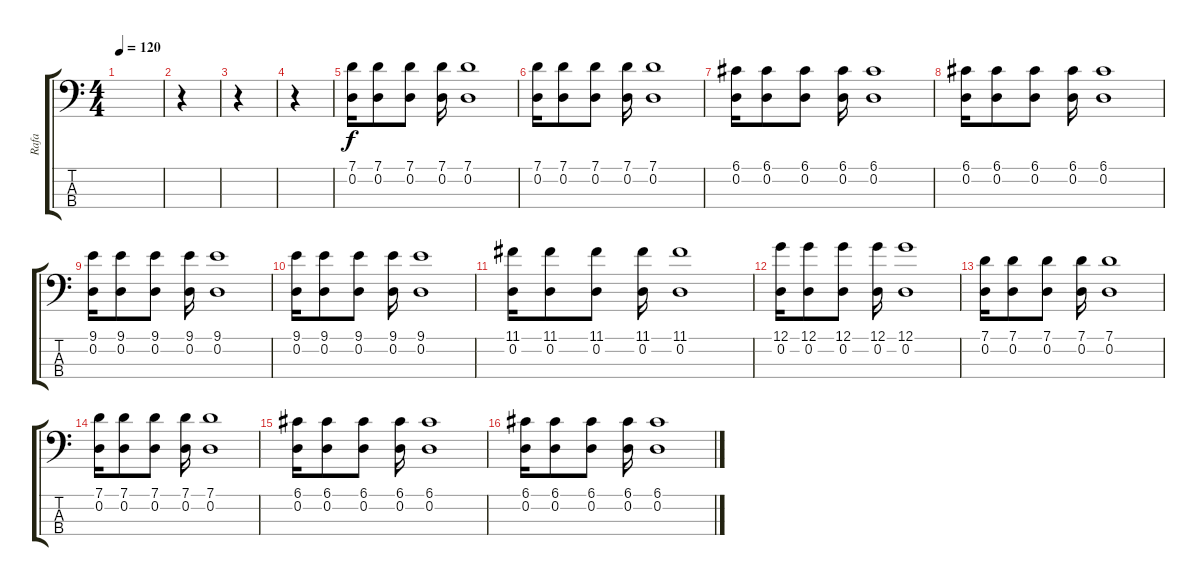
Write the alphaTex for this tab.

\track ("Rafa" "Rafa") {instrument electricbasspick}
\staff {score tabs}
\tuning (G2 D2 A1 E1) {hide}
\ts (4 4)
\tempo 120
\clef f4
\ks c
|
r.4 |
r.4 |
r.4 |
(7.1 0.2).16 (7.1 0.2).8 (7.1 0.2).8 (7.1 0.2).16 (7.1 0.2).1 |
(7.1 0.2).16 (7.1 0.2).8 (7.1 0.2).8 (7.1 0.2).16 (7.1 0.2).1 |
(6.1 0.2).16 (6.1 0.2).8 (6.1 0.2).8 (6.1 0.2).16 (6.1 0.2).1 |
(6.1 0.2).16 (6.1 0.2).8 (6.1 0.2).8 (6.1 0.2).16 (6.1 0.2).1 |
(9.1 0.2).16 (9.1 0.2).8 (9.1 0.2).8 (9.1 0.2).16 (9.1 0.2).1 |
(9.1 0.2).16 (9.1 0.2).8 (9.1 0.2).8 (9.1 0.2).16 (9.1 0.2).1 |
(11.1 0.2).16 (11.1 0.2).8 (11.1 0.2).8 (11.1 0.2).16 (11.1 0.2).1 |
(12.1 0.2).16 (12.1 0.2).8 (12.1 0.2).8 (12.1 0.2).16 (12.1 0.2).1 |
(7.1 0.2).16 (7.1 0.2).8 (7.1 0.2).8 (7.1 0.2).16 (7.1 0.2).1 |
(7.1 0.2).16 (7.1 0.2).8 (7.1 0.2).8 (7.1 0.2).16 (7.1 0.2).1 |
(6.1 0.2).16 (6.1 0.2).8 (6.1 0.2).8 (6.1 0.2).16 (6.1 0.2).1 |
(6.1 0.2).16 (6.1 0.2).8 (6.1 0.2).8 (6.1 0.2).16 (6.1 0.2).1
